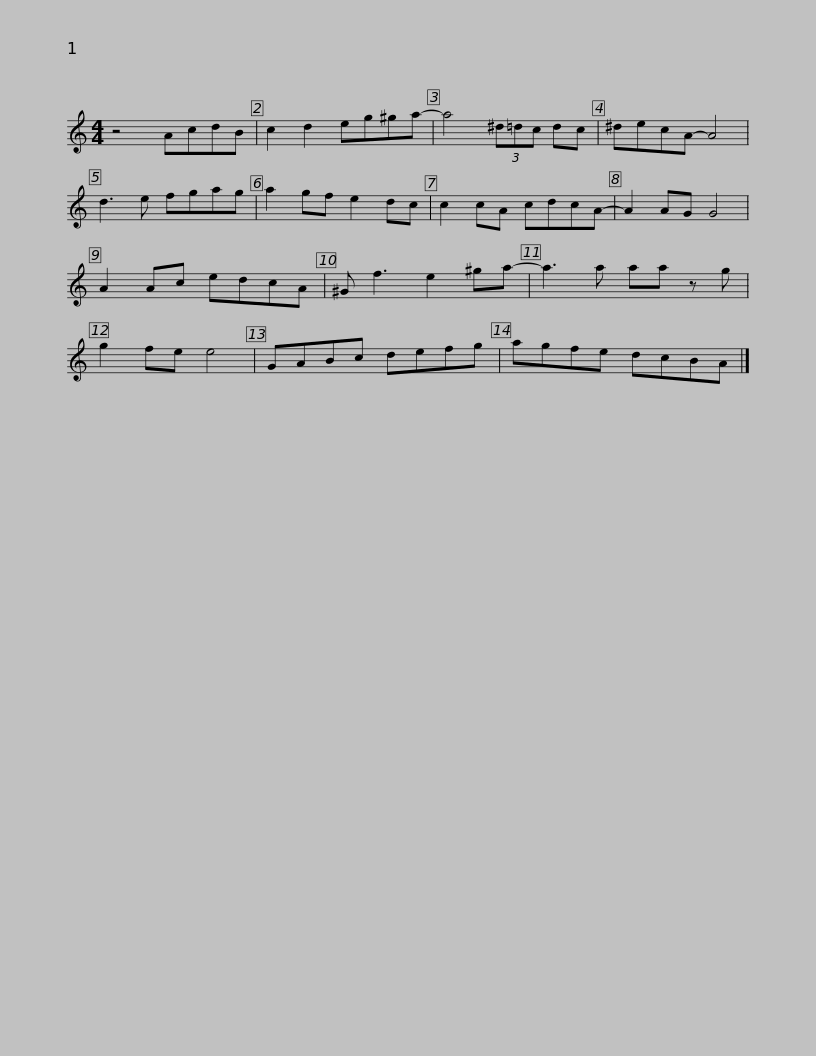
X:1
L:1/8
M:4/4
I:linebreak $
K:none
V:1 treble transpose=-9
V:1
[K:C] z4 AcdB | c2 d2 eg^ga- | a4 (3^d=dc dc | ^decA- A4 | d3 e fgag | %5
 a2 gf e2 dc | c2 cA cdcA- |$ A2 AG G4 | A2 Ac edcA | ^G f3 e2 ^ga- | %10
 a3 a aa z g | g2 fe e4 | GABc defg | agfe dcBA |] %14
